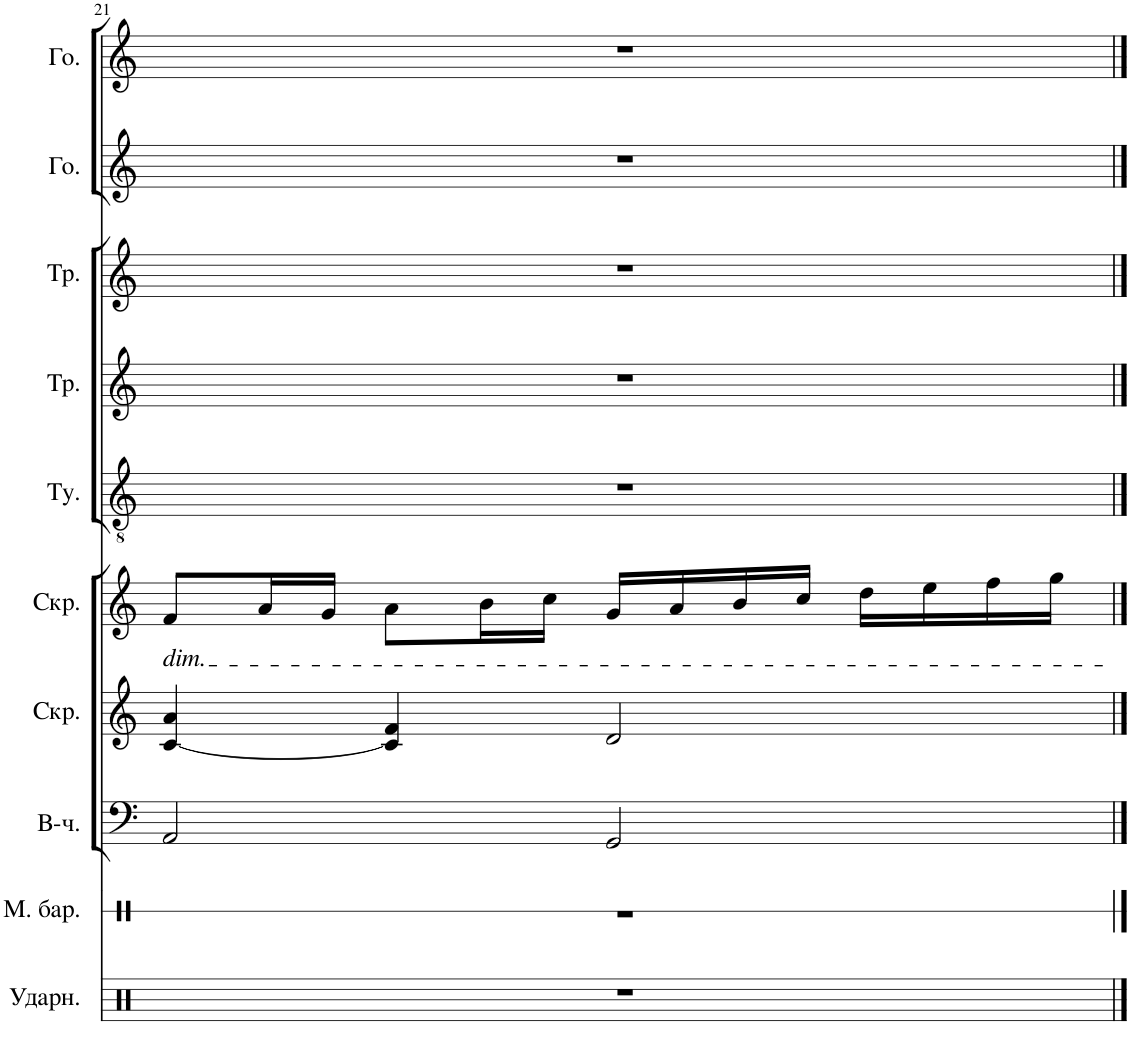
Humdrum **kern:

**kern	**kern	**kern	**kern	**kern	**kern	**kern	**kern	**kern	**kern
*part10	*part9	*part8	*part7	*part6	*part5	*part4	*part3	*part2	*part1
*staff10	*staff9	*staff8	*staff7	*staff6	*staff5	*staff4	*staff3	*staff2	*staff1
*I"Ударные	*I"М. барабан	*I"Виолончель	*I"Скрипка	*I"Скрипка	*I"Туба	*I"Труба	*I"Труба	*I"Голос	*I"Голос
!!LO:PB:g=z
*clefX	*clefX	*clefF4	*clefG2	*clefG2	*clefGv2	*clefG2	*clefG2	*clefG2	*clefG2
*	*	*	*	*	*	*Trd1c2	*Trd1c2	*Trd1c2	*
*k[]	*k[]	*k[]	*k[]	*k[]	*k[]	*k[]	*k[]	*k[]	*k[]
*M4/4	*M4/4	*M4/4	*M4/4	*M4/4	*M4/4	*M4/4	*M4/4	*M4/4	*M4/4
=21	=21	=21	=21	=21	=21	=21	=21	=21	=21
!	!	!	!	!LO:TX:b:i:t=dim.	!	!	!	!	!
1r	1r	2AA/	[4c/ 4a/	8f/L	1r	1r	1r	1r	1r
.	.	.	.	16a/L	.	.	.	.	.
.	.	.	.	16g/JJ	.	.	.	.	.
.	.	.	4c/] 4f/	8a\L	.	.	.	.	.
.	.	.	.	16b\L	.	.	.	.	.
.	.	.	.	16cc\JJ	.	.	.	.	.
.	.	2GG/	2d/	16g/LL	.	.	.	.	.
.	.	.	.	16a/	.	.	.	.	.
.	.	.	.	16b/	.	.	.	.	.
.	.	.	.	16cc/JJ	.	.	.	.	.
.	.	.	.	16dd\LL	.	.	.	.	.
.	.	.	.	16ee\	.	.	.	.	.
.	.	.	.	16ff\	.	.	.	.	.
.	.	.	.	16gg\JJ	.	.	.	.	.
==	==	==	==	==	==	==	==	==	==
*-	*-	*-	*-	*-	*-	*-	*-	*-	*-
